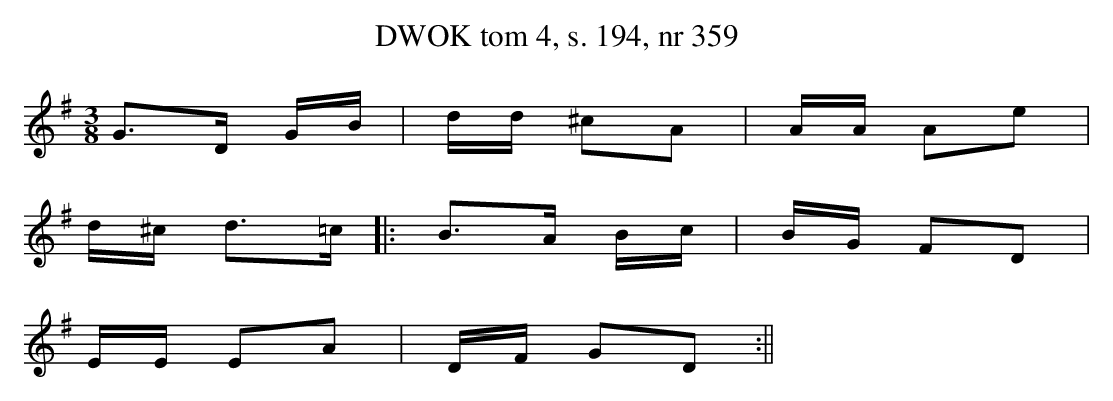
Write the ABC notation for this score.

X:1
T: DWOK tom 4, s. 194, nr 359
L: 1/16
M: 3/8
K: G
G3D GB | dd ^c2A2 | AA A2e2 |
d^c d3=c |: B3A Bc | BG F2D2 |
EE E2A2 | DF G2D2 :||
